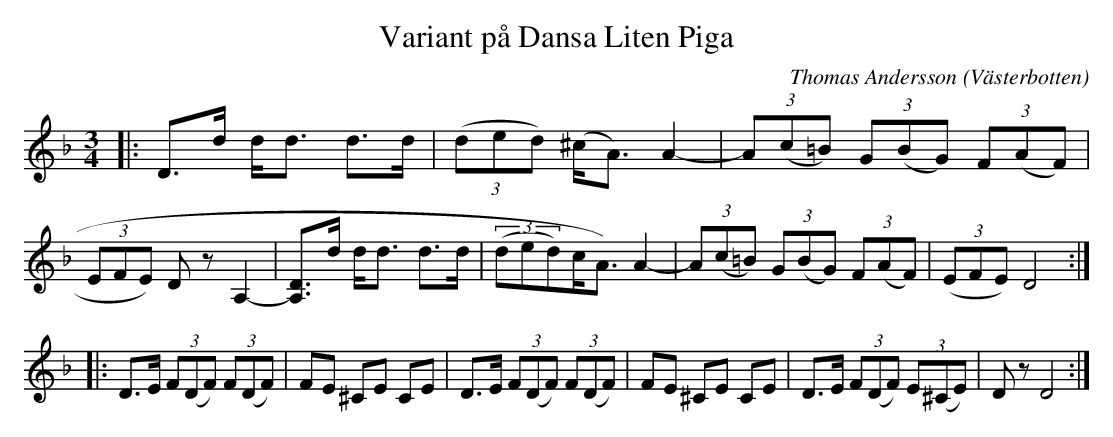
X:1
T:Variant på Dansa Liten Piga
O:Västerbotten
C:Thomas Andersson
M:3/4
L:1/8
K:Dm
|: D>d d<d d>d | (3(ded) (^c<A) A2- | (3A(c=B) (3G(BG) (3F(AF) | (3EFE) Dz A,2- |[DA,]>d d<d d>d | (3(ded) ^(c<A) A2- | (3A(c=B) (3G(BG) (3F(AF) | (3(EFE) D4 :|
|:D>E (3F(DF) (3F(DF) | FE ^CE CE |D>E (3F(DF) (3F(DF) | FE ^CE CE |D>E (3F(DF) (3E(^CE) | Dz D4 :|
